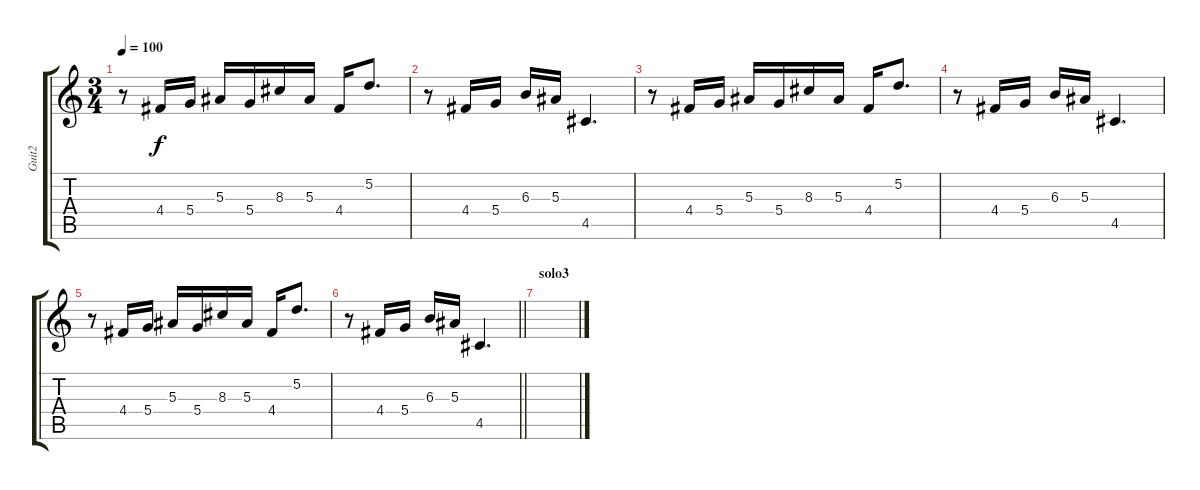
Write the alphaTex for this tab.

\track ("Guit2" "Guit2") {instrument overdrivenguitar}
\staff {score tabs}
\tuning (E4 A3 F3 D3 A2 D2) {hide}
\ts (3 4)
\tempo 100
\clef g2
\ks c
r.8{dy f} 4.4.16 5.4.16 5.3.16 5.4.16 8.3.16 5.3.16 4.4.16 5.2.8{d} |
r.8 4.4.16 5.4.16 6.3.16 5.3.16 4.5.4{d} |
r.8 4.4.16 5.4.16 5.3.16 5.4.16 8.3.16 5.3.16 4.4.16 5.2.8{d} |
r.8 4.4.16 5.4.16 6.3.16 5.3.16 4.5.4{d} |
r.8 4.4.16 5.4.16 5.3.16 5.4.16 8.3.16 5.3.16 4.4.16 5.2.8{d} |
\barLineRight lightlight
r.8 4.4.16 5.4.16 6.3.16 5.3.16 4.5.4{d} |
\section ("" "solo3")
